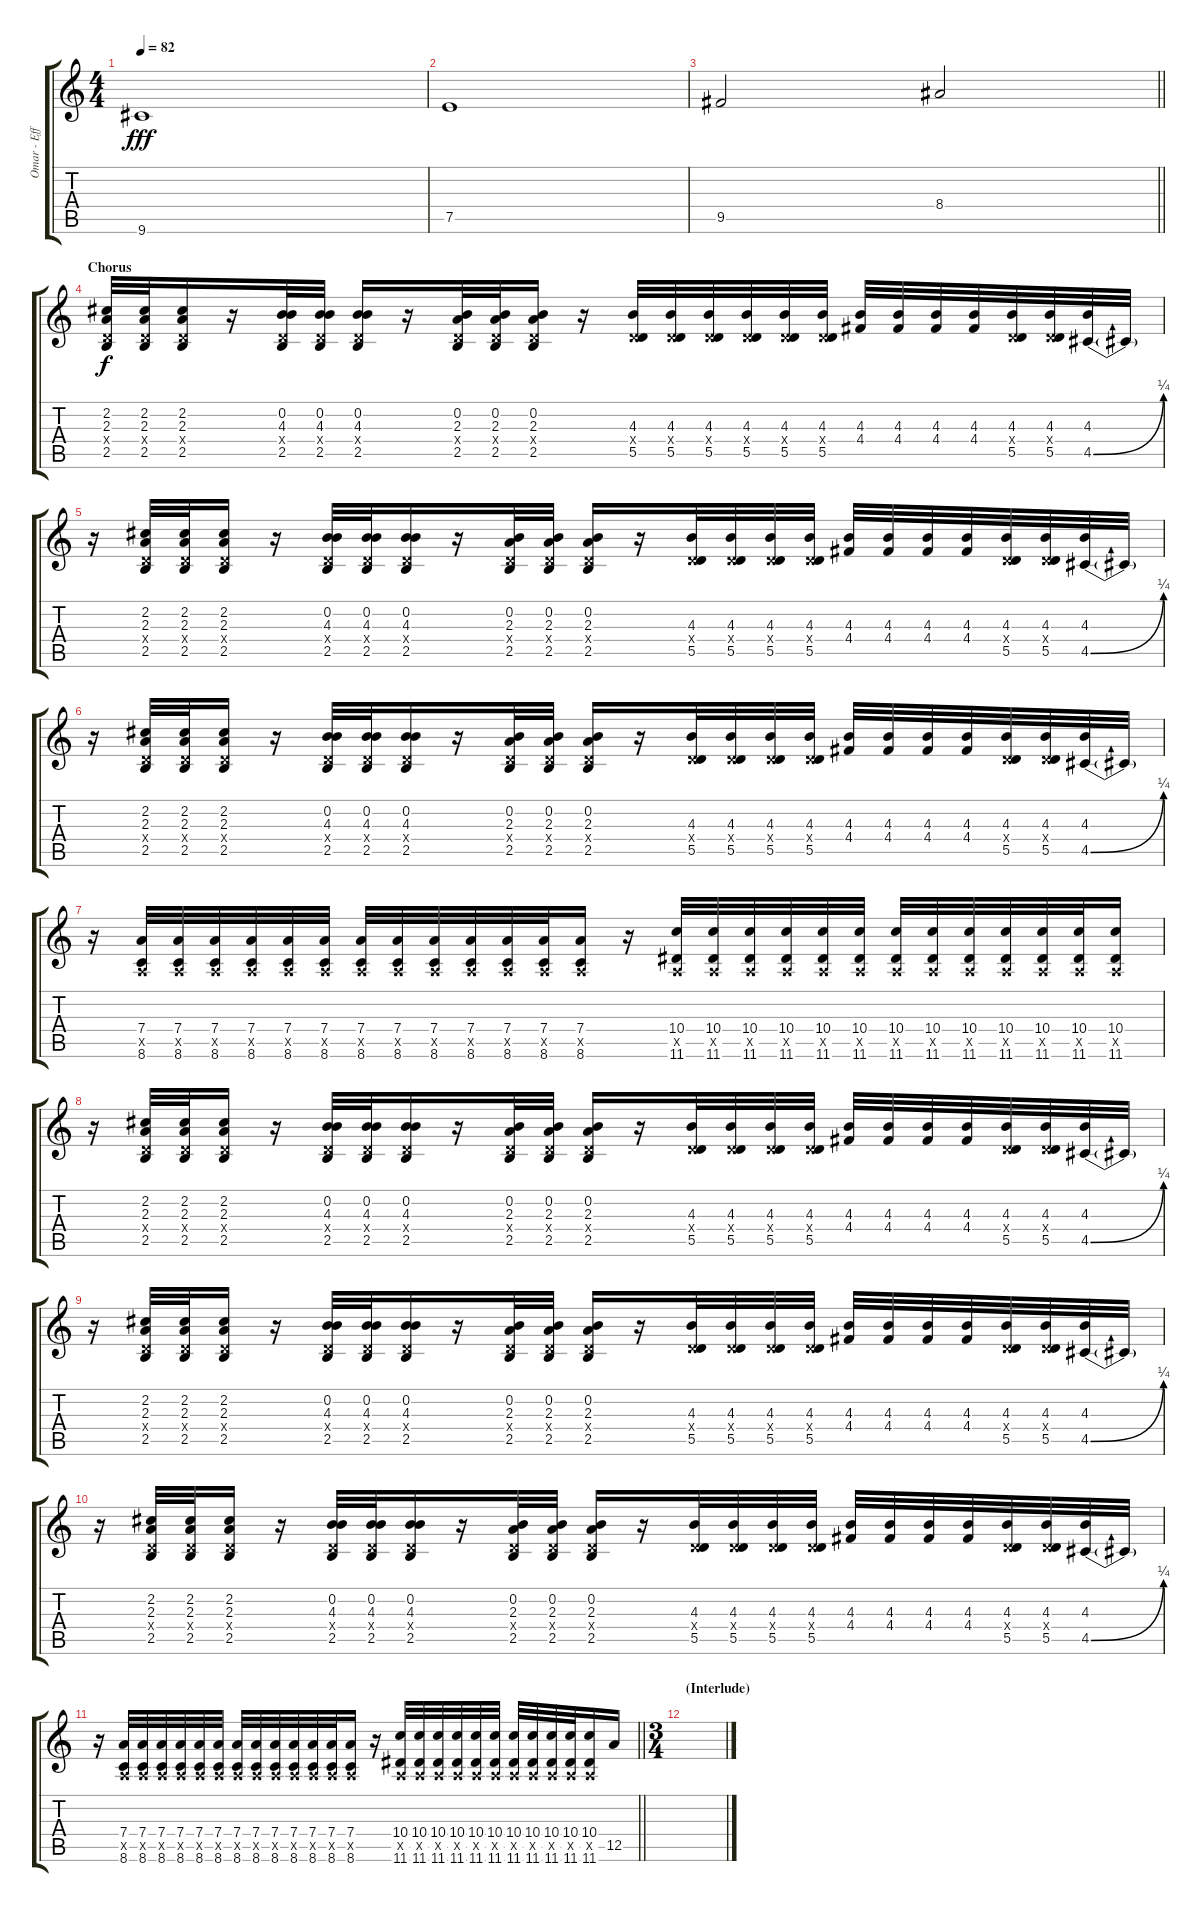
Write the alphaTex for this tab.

\track ("Omar - Effects and Backup" "Omar - Eff") {instrument distortionguitar}
\staff {score tabs}
\tuning (E4 B3 G3 D3 A2 E2) {hide}
\ts (4 4)
\tempo 82
\clef g2
\ks c
9.6.1{dy fff} |
7.5.1 |
\barLineRight lightlight
9.5.2 8.4.2 |
\section ("" "Chorus")
(2.2 2.3 0.4{x} 2.5).32{dy f} (2.2 2.3 0.4{x} 2.5).32 (2.2 2.3 0.4{x} 2.5).16 r.16 (0.2 4.3 0.4{x} 2.5).32 (0.2 4.3 0.4{x} 2.5).32 (0.2 4.3 0.4{x} 2.5).16 r.16 (0.2 2.3 0.4{x} 2.5).32 (0.2 2.3 0.4{x} 2.5).32 (0.2 2.3 0.4{x} 2.5).16 r.16 (4.3 0.4{x} 5.5).32 (4.3 0.4{x} 5.5).32 (4.3 0.4{x} 5.5).32 (4.3 0.4{x} 5.5).32 (4.3 0.4{x} 5.5).32 (4.3 0.4{x} 5.5).32 (4.3 4.4).32 (4.3 4.4).32 (4.3 4.4).32 (4.3 4.4).32 (4.3 0.4{x} 5.5).32 (4.3 0.4{x} 5.5).32 (4.3 4.5{be (bend 0 0 60 1)}).32 4.5{t}.32 |
r.16 (2.2 2.3 0.4{x} 2.5).32 (2.2 2.3 0.4{x} 2.5).32 (2.2 2.3 0.4{x} 2.5).16 r.16 (0.2 4.3 0.4{x} 2.5).32 (0.2 4.3 0.4{x} 2.5).32 (0.2 4.3 0.4{x} 2.5).16 r.16 (0.2 2.3 0.4{x} 2.5).32 (0.2 2.3 0.4{x} 2.5).32 (0.2 2.3 0.4{x} 2.5).16 r.16 (4.3 0.4{x} 5.5).32 (4.3 0.4{x} 5.5).32 (4.3 0.4{x} 5.5).32 (4.3 0.4{x} 5.5).32 (4.3 4.4).32 (4.3 4.4).32 (4.3 4.4).32 (4.3 4.4).32 (4.3 0.4{x} 5.5).32 (4.3 0.4{x} 5.5).32 (4.3 4.5{be (bend 0 0 60 1)}).32 4.5{t}.32 |
r.16 (2.2 2.3 0.4{x} 2.5).32 (2.2 2.3 0.4{x} 2.5).32 (2.2 2.3 0.4{x} 2.5).16 r.16 (0.2 4.3 0.4{x} 2.5).32 (0.2 4.3 0.4{x} 2.5).32 (0.2 4.3 0.4{x} 2.5).16 r.16 (0.2 2.3 0.4{x} 2.5).32 (0.2 2.3 0.4{x} 2.5).32 (0.2 2.3 0.4{x} 2.5).16 r.16 (4.3 0.4{x} 5.5).32 (4.3 0.4{x} 5.5).32 (4.3 0.4{x} 5.5).32 (4.3 0.4{x} 5.5).32 (4.3 4.4).32 (4.3 4.4).32 (4.3 4.4).32 (4.3 4.4).32 (4.3 0.4{x} 5.5).32 (4.3 0.4{x} 5.5).32 (4.3 4.5{be (bend 0 0 60 1)}).32 4.5{t}.32 |
r.16 (7.4 0.5{x} 8.6).32 (7.4 0.5{x} 8.6).32 (7.4 0.5{x} 8.6).32 (7.4 0.5{x} 8.6).32 (7.4 0.5{x} 8.6).32 (7.4 0.5{x} 8.6).32 (7.4 0.5{x} 8.6).32 (7.4 0.5{x} 8.6).32 (7.4 0.5{x} 8.6).32 (7.4 0.5{x} 8.6).32 (7.4 0.5{x} 8.6).32 (7.4 0.5{x} 8.6).32 (7.4 0.5{x} 8.6).16 r.16 (10.4 0.5{x} 11.6).32 (10.4 0.5{x} 11.6).32 (10.4 0.5{x} 11.6).32 (10.4 0.5{x} 11.6).32 (10.4 0.5{x} 11.6).32 (10.4 0.5{x} 11.6).32 (10.4 0.5{x} 11.6).32 (10.4 0.5{x} 11.6).32 (10.4 0.5{x} 11.6).32 (10.4 0.5{x} 11.6).32 (10.4 0.5{x} 11.6).32 (10.4 0.5{x} 11.6).32 (10.4 0.5{x} 11.6).16 |
r.16 (2.2 2.3 0.4{x} 2.5).32 (2.2 2.3 0.4{x} 2.5).32 (2.2 2.3 0.4{x} 2.5).16 r.16 (0.2 4.3 0.4{x} 2.5).32 (0.2 4.3 0.4{x} 2.5).32 (0.2 4.3 0.4{x} 2.5).16 r.16 (0.2 2.3 0.4{x} 2.5).32 (0.2 2.3 0.4{x} 2.5).32 (0.2 2.3 0.4{x} 2.5).16 r.16 (4.3 0.4{x} 5.5).32 (4.3 0.4{x} 5.5).32 (4.3 0.4{x} 5.5).32 (4.3 0.4{x} 5.5).32 (4.3 4.4).32 (4.3 4.4).32 (4.3 4.4).32 (4.3 4.4).32 (4.3 0.4{x} 5.5).32 (4.3 0.4{x} 5.5).32 (4.3 4.5{be (bend 0 0 60 1)}).32 4.5{t}.32 |
r.16 (2.2 2.3 0.4{x} 2.5).32 (2.2 2.3 0.4{x} 2.5).32 (2.2 2.3 0.4{x} 2.5).16 r.16 (0.2 4.3 0.4{x} 2.5).32 (0.2 4.3 0.4{x} 2.5).32 (0.2 4.3 0.4{x} 2.5).16 r.16 (0.2 2.3 0.4{x} 2.5).32 (0.2 2.3 0.4{x} 2.5).32 (0.2 2.3 0.4{x} 2.5).16 r.16 (4.3 0.4{x} 5.5).32 (4.3 0.4{x} 5.5).32 (4.3 0.4{x} 5.5).32 (4.3 0.4{x} 5.5).32 (4.3 4.4).32 (4.3 4.4).32 (4.3 4.4).32 (4.3 4.4).32 (4.3 0.4{x} 5.5).32 (4.3 0.4{x} 5.5).32 (4.3 4.5{be (bend 0 0 60 1)}).32 4.5{t}.32 |
r.16 (2.2 2.3 0.4{x} 2.5).32 (2.2 2.3 0.4{x} 2.5).32 (2.2 2.3 0.4{x} 2.5).16 r.16 (0.2 4.3 0.4{x} 2.5).32 (0.2 4.3 0.4{x} 2.5).32 (0.2 4.3 0.4{x} 2.5).16 r.16 (0.2 2.3 0.4{x} 2.5).32 (0.2 2.3 0.4{x} 2.5).32 (0.2 2.3 0.4{x} 2.5).16 r.16 (4.3 0.4{x} 5.5).32 (4.3 0.4{x} 5.5).32 (4.3 0.4{x} 5.5).32 (4.3 0.4{x} 5.5).32 (4.3 4.4).32 (4.3 4.4).32 (4.3 4.4).32 (4.3 4.4).32 (4.3 0.4{x} 5.5).32 (4.3 0.4{x} 5.5).32 (4.3 4.5{be (bend 0 0 60 1)}).32 4.5{t}.32 |
\barLineRight lightlight
r.16 (7.4 0.5{x} 8.6).32 (7.4 0.5{x} 8.6).32 (7.4 0.5{x} 8.6).32 (7.4 0.5{x} 8.6).32 (7.4 0.5{x} 8.6).32 (7.4 0.5{x} 8.6).32 (7.4 0.5{x} 8.6).32 (7.4 0.5{x} 8.6).32 (7.4 0.5{x} 8.6).32 (7.4 0.5{x} 8.6).32 (7.4 0.5{x} 8.6).32 (7.4 0.5{x} 8.6).32 (7.4 0.5{x} 8.6).16 r.16 (10.4 0.5{x} 11.6).32 (10.4 0.5{x} 11.6).32 (10.4 0.5{x} 11.6).32 (10.4 0.5{x} 11.6).32 (10.4 0.5{x} 11.6).32 (10.4 0.5{x} 11.6).32 (10.4 0.5{x} 11.6).32 (10.4 0.5{x} 11.6).32 (10.4 0.5{x} 11.6).32 (10.4 0.5{x} 11.6).32 (10.4 0.5{x} 11.6).16 12.5.16 |
\ts (3 4)
\section ("" "(Interlude)")
